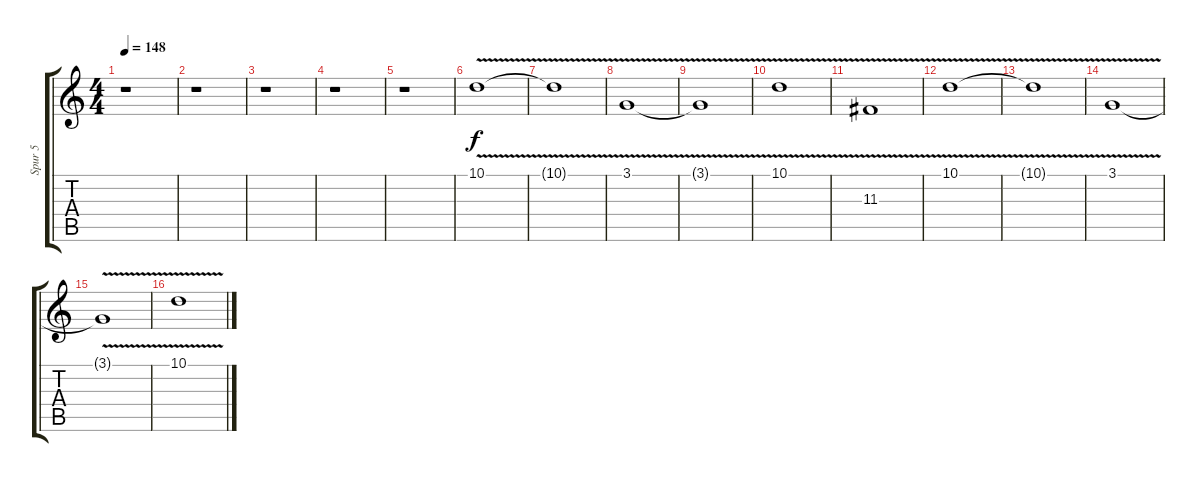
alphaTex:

\track ("Spur 5" "Spur 5") {instrument lead2sawtooth}
\staff {score tabs}
\tuning (E4 B3 G3 D3 A2 E2) {hide}
\ts (4 4)
\tempo 148
\clef g2
\ks c
r.1{dy f} |
r.1 |
r.1 |
r.1 |
r.1 |
10.1{v}.1 |
10.1{t}.1 |
3.1{v}.1 |
3.1{t}.1 |
10.1{v}.1 |
11.3{v}.1 |
10.1{v}.1 |
10.1{t}.1 |
3.1{v}.1 |
3.1{t}.1 |
10.1{v}.1
